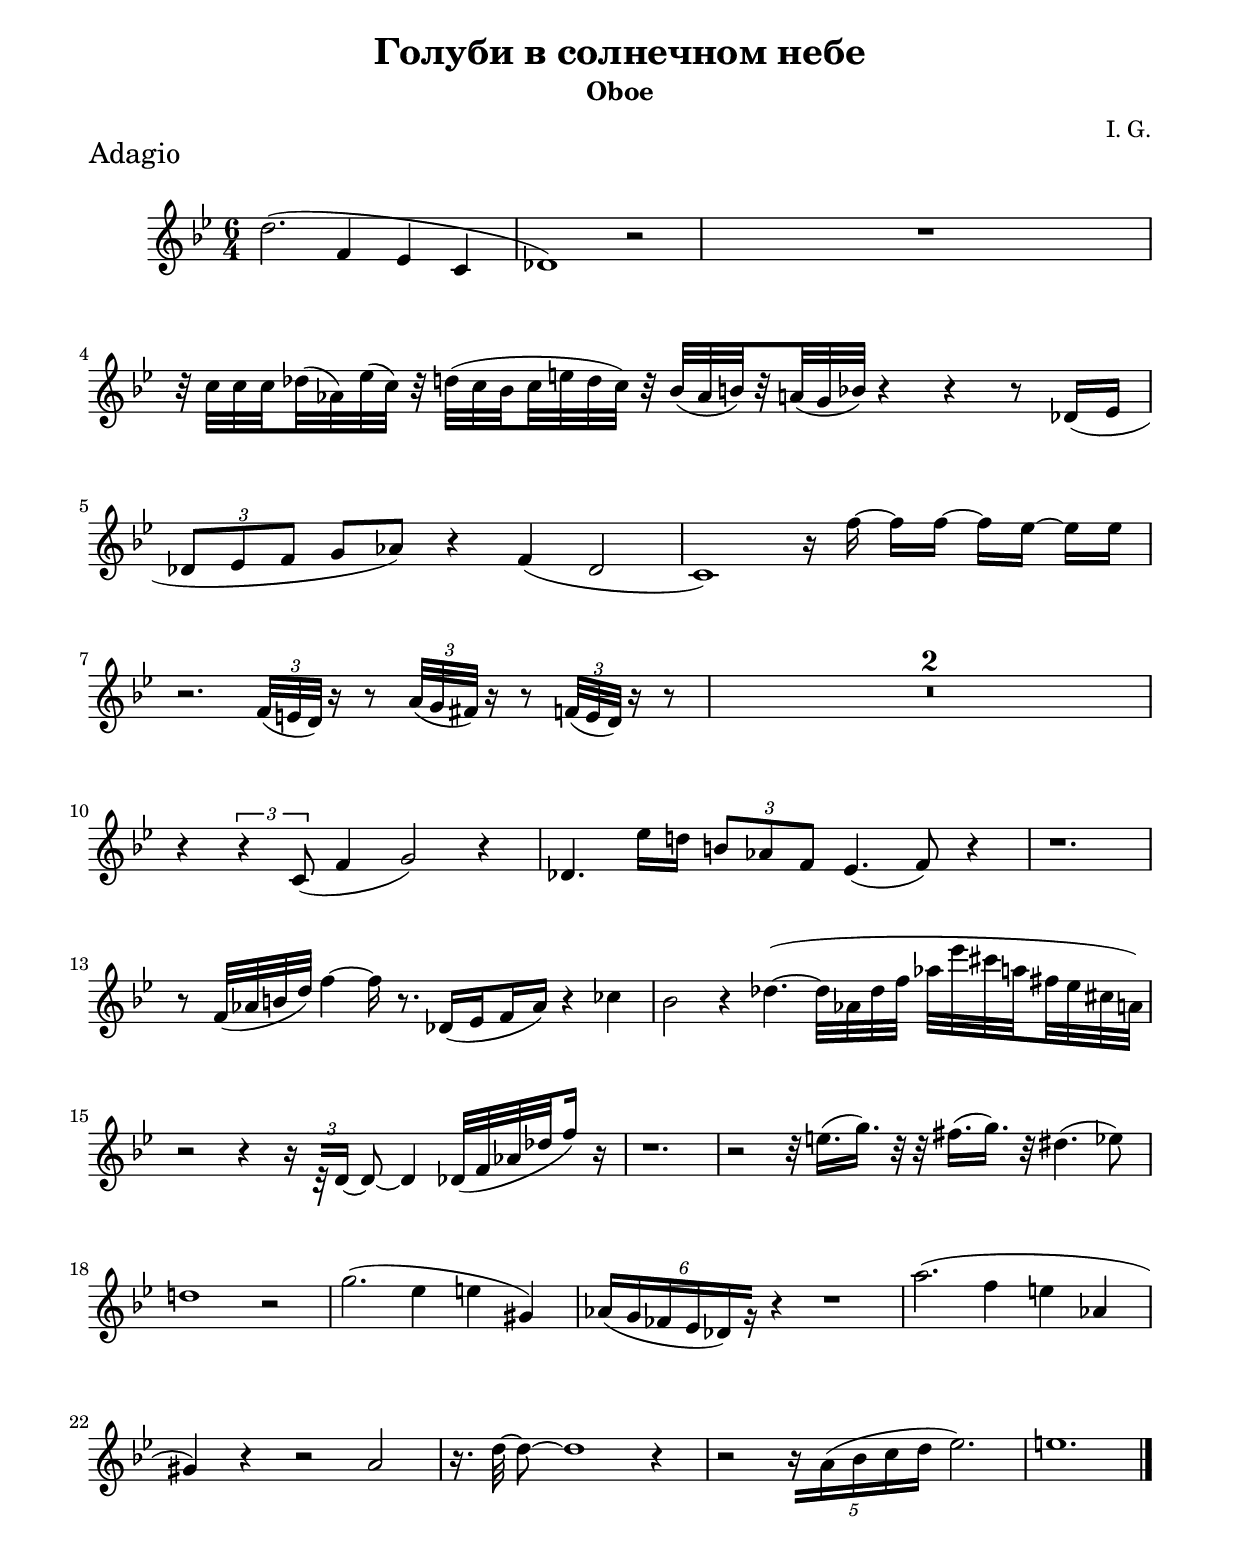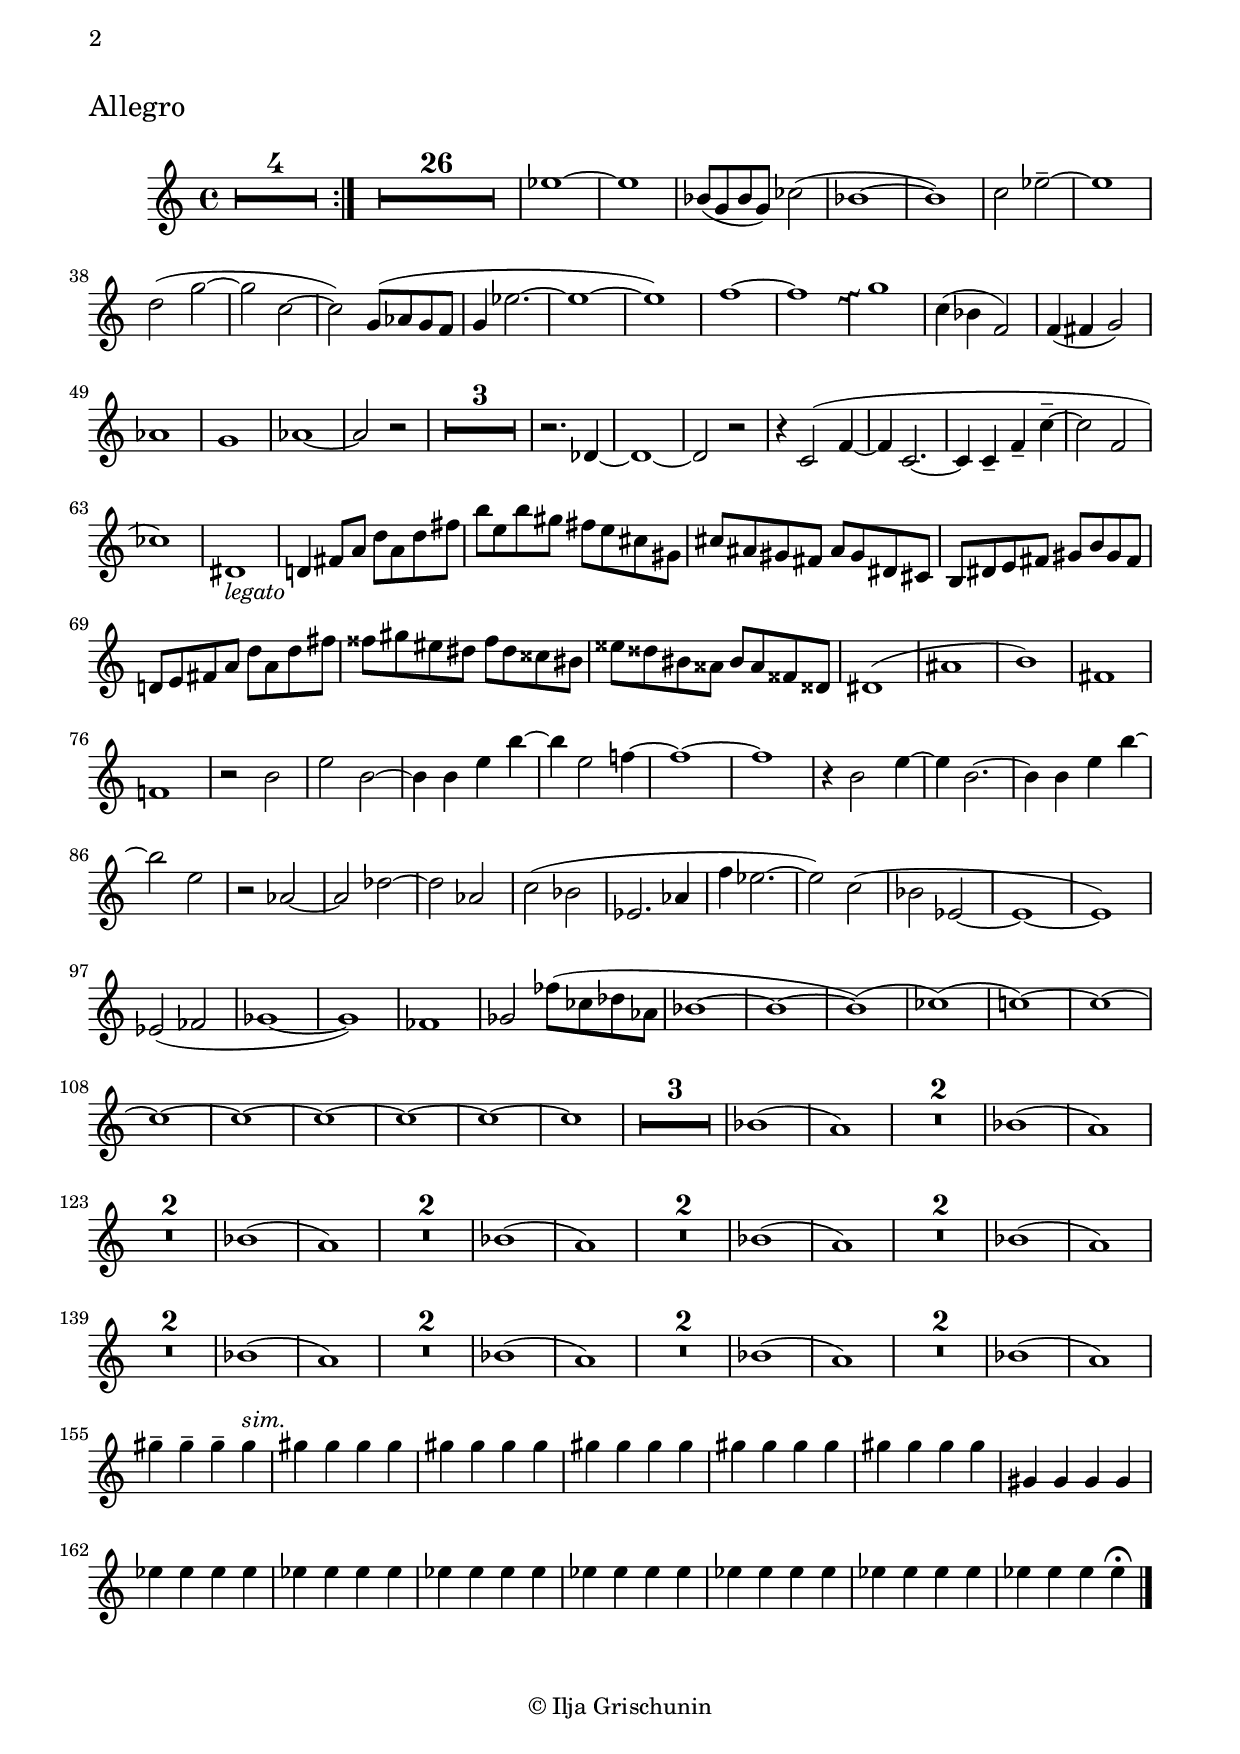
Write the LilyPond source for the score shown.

\version "2.19.15"
%\version "2.18.0"

\language "deutsch"

\header {
  title = "Голуби в солнечном небе"
  subtitle = "Oboe"
  %meter = "Adagio"
  composer = "I. G."
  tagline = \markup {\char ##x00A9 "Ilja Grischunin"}
}

\paper {
  #(set-paper-size "a4")
  top-system-spacing.basic-distance = #15
  top-markup-spacing.basic-distance = #8
  score-markup-spacing.basic-distance = #20
  markup-system-spacing.basic-distance = #5
  score-system-spacing.basic-distance = #20
  %system-system-spacing.basic-distance = #14
  last-bottom-spacing.basic-distance = #16
  left-margin = 15
  right-margin = 15
  %two-sided = ##t
  %inner-margin = 25
  %outer-margin = 15
  print-all-headers = ##t
}

\layout {
  indent = 10
  \context {
    \Score
    %\remove "Bar_number_engraver"
  }
}
\version "2.19.15"

\language "deutsch"

oboeMusicErste = \relative {
  \time 6/4
  \key b \major
  \compressFullBarRests
  \override MultiMeasureRest.expand-limit = #2
  \set Timing.beamExceptions = #'()
  \set Timing.baseMoment = #(ly:make-moment 1 4)
  \set Timing.beatStructure = #'(1 1 1 1 1 1)
  d''2.( f,4 es c des1) r2 R1.
  \set subdivideBeams = ##t
  \set baseMoment = #(ly:make-moment 1 8)
  \set beatStructure = #'(2 2 2 2)
  r32 c' c c des( as) es'( c) r d( c b c e d c)
  r b([ as h) r \set stemLeftBeamCount = #1 a( g b)] r4 r r8 des,16( es
  \times 2/3 {des8 es f} g8 as) r4 f( des2 c1) 
  r16 f'~ f[ f]~ f[ es]~ es[ es] r2. \times 2/3 {f,32( e d)} r16
  r8 \times 2/3 {a'32( g fis)} r16 r8 \times 2/3 {f32( e d)} r16 r8
  R1.*2 r4 \times 2/3 {r4 c8(} f4 g2) r4
  des4. es'16 d! \times 2/3 {h8 as f} es4.( f8) r4 r1.
  r8 f32( as h d) f4~ f16 r8. des,16( es f as) r4 ces
  b2 r4 des4.~( des32[ as des f] as es' cis a fis es cis a)
  r2 r4 r16 \times 2/3 {r32[ d,16]~} d8~ d4 des32( f as des f16) r r1.
  r2 r32 e16.( g) r32 r fis16.( g) r32 dis4.( es8) d!1 r2
  g2.( es4 e gis,) 
  \set subdivideBeams = ##f
  \times 4/6 {as16[( g fes es des) r]} r4 r1
  a''2.( f4 e as, gis) r r2 a r16. d32~\noBeam d8~ d1 r4
  r2 \times 4/5 {r16[ a( b c d]} es2.) e1.
  \bar "|."
}

oboeMusicZweite = \relative {
  \compressFullBarRests
  \override MultiMeasureRest.expand-limit = #2
  %\once\override Score.RehearsalMark.extra-offset = #'(15 . 0)
  %\mark\markup { \text \small {Wiederholen viermal \italic { ad lib. } }}
  R1*4 \bar ":|." R1*26
  es''1~ es b8( g b g) ces2( b1~ b) c2 es--~ es1 d2( g~
  g c,~ c) g8( as g f g4 es'2.~ es1~ es) f~
  \override Glissando.style = #'trill
  \afterGrace f {\hideNotes d16\glissando \unHideNotes} g1
  c,4( b f2) f4( fis g2) as1 g as~ as2 r R1*3 r2. des,4~ des1~ des2 r
  r4 c2( f4~ f c2.~ c4 c-- f-- c'--~ c2 f, ces'1)
  dis,1-\markup {\italic legato} d!4 fis8 a d a d fis
  h e, h' gis fis e cis gis cis ais gis fis ais gis dis cis
  h dis e fis gis h gis fis d! e fis a d a d fis
  fisis gis eis dis fisis dis cisis his
  eisis disis his aisis his aisis fisis disis dis1( ais' h) fis f!
  r2 h e h~ h4 h e h'~ h e,2 f!4~ f1~ f
  r4 h,2 e4~ e h2.~ h4 h e h'~ h2 e, r as,~ as des~ des as
  c( b es,2. as4 f' es2.~ es2) c( b es,~ es1~ es) es2( fes ges1~ ges)
  fes ges2 fes'8( ces des as b1~ b~ b)( ces)( c!)~ c~ c~ c~ c~ c~ c~ c
  R1*3 b1( a) \repeat unfold 9 {R1*2 b1( a)}
  gis'4-- gis-- gis-- gis^\markup {\italic sim.}
  \repeat unfold 20 {gis4} gis, gis gis gis 
  \repeat unfold 27 {es'} es\fermata
  \bar "|."
}

oboeDynamicZweite = {
  s1*4
}

%\include "../dynamic.ly"
\score {
  \new Staff
  <<
    \oboeMusicErste
    %\new Dynamics \dynamic
  >>
  \header {
    title = ##f
    subtitle = ##f
    meter = \markup {\fontsize #2 "Adagio"}
    composer = ##f
  }
}
\pageBreak
\score {
   <<
    \new Staff \oboeMusicZweite
    \new Dynamics \oboeDynamicZweite
  >>
  \header {
    title = ##f
    subtitle = ##f
    meter = \markup {\fontsize #2 "Allegro"}
    composer = ##f
  }
}
